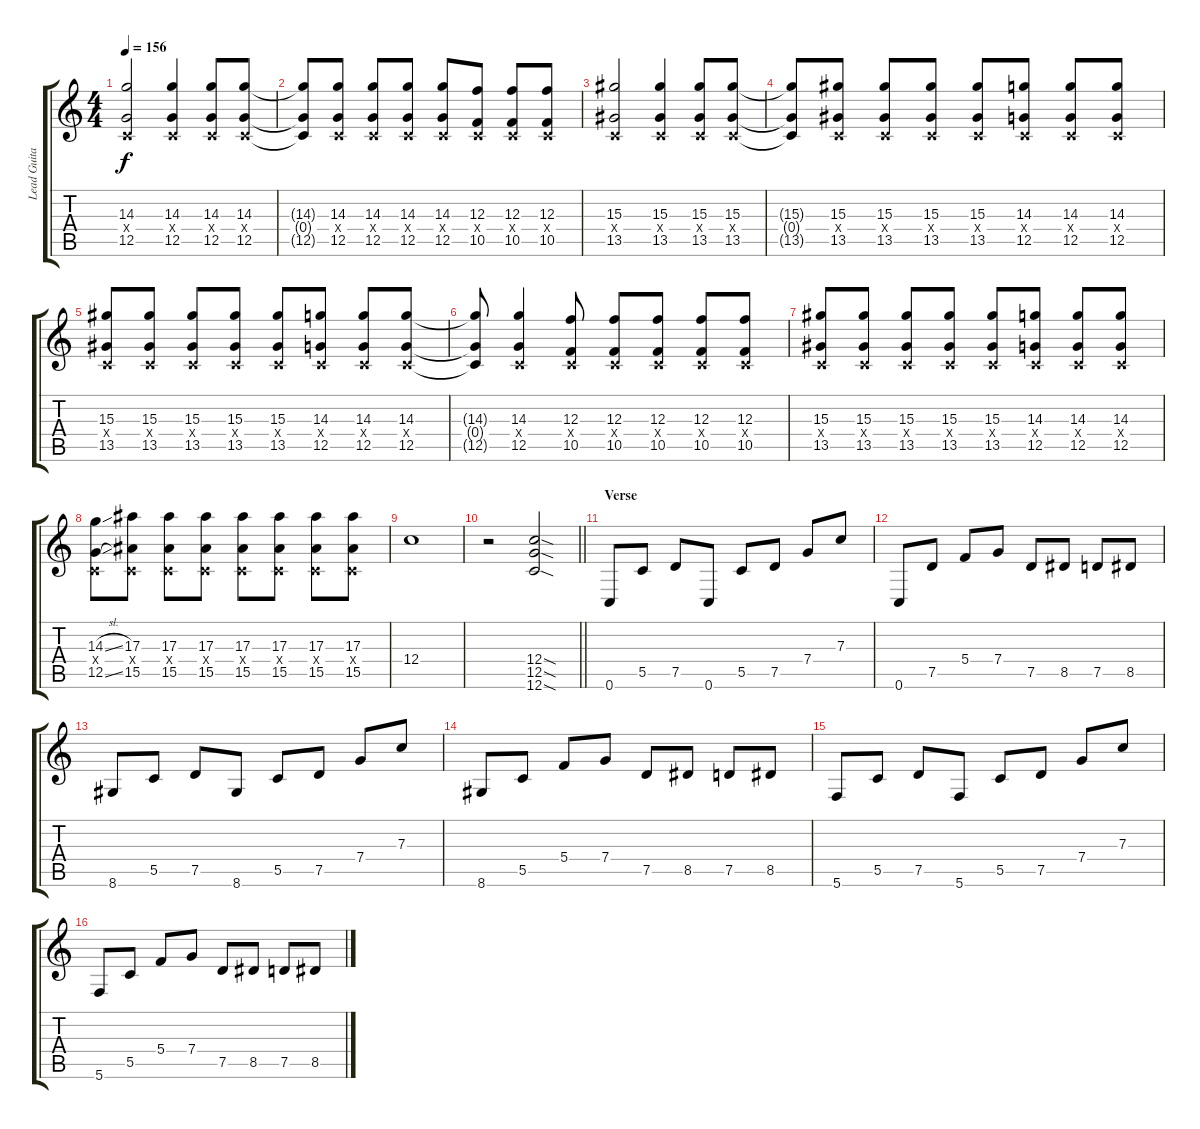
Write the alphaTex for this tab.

\track ("Lead Guitar" "Lead Guita") {instrument distortionguitar}
\staff {score tabs}
\tuning (D4 A3 F3 C3 G2 C2) {hide}
\ts (4 4)
\tempo 156
\clef g2
\ks c
(14.3 0.4{x} 12.5).2{dy f} (14.3 0.4{x} 12.5).4 (14.3 0.4{x} 12.5).8 (14.3 0.4{x} 12.5).8 |
(14.3{t} 0.4{t} 12.5{t}).8 (14.3 0.4{x} 12.5).8 (14.3 0.4{x} 12.5).8 (14.3 0.4{x} 12.5).8 (14.3 0.4{x} 12.5).8 (12.3 0.4{x} 10.5).8 (12.3 0.4{x} 10.5).8 (12.3 0.4{x} 10.5).8 |
(15.3 0.4{x} 13.5).2 (15.3 0.4{x} 13.5).4 (15.3 0.4{x} 13.5).8 (15.3 0.4{x} 13.5).8 |
(15.3{t} 0.4{t} 13.5{t}).8 (15.3 0.4{x} 13.5).8 (15.3 0.4{x} 13.5).8 (15.3 0.4{x} 13.5).8 (15.3 0.4{x} 13.5).8 (14.3 0.4{x} 12.5).8 (14.3 0.4{x} 12.5).8 (14.3 0.4{x} 12.5).8 |
(15.3 0.4{x} 13.5).8 (15.3 0.4{x} 13.5).8 (15.3 0.4{x} 13.5).8 (15.3 0.4{x} 13.5).8 (15.3 0.4{x} 13.5).8 (14.3 0.4{x} 12.5).8 (14.3 0.4{x} 12.5).8 (14.3 0.4{x} 12.5).8 |
(14.3{t} 0.4{t} 12.5{t}).8 (14.3 0.4{x} 12.5).4 (12.3 0.4{x} 10.5).8 (12.3 0.4{x} 10.5).8 (12.3 0.4{x} 10.5).8 (12.3 0.4{x} 10.5).8 (12.3 0.4{x} 10.5).8 |
(15.3 0.4{x} 13.5).8 (15.3 0.4{x} 13.5).8 (15.3 0.4{x} 13.5).8 (15.3 0.4{x} 13.5).8 (15.3 0.4{x} 13.5).8 (14.3 0.4{x} 12.5).8 (14.3 0.4{x} 12.5).8 (14.3 0.4{x} 12.5).8 |
(14.3{sl} 0.4{x} 12.5{sl}).8 (17.3 0.4{x} 15.5).8 (17.3 0.4{x} 15.5).8 (17.3 0.4{x} 15.5).8 (17.3 0.4{x} 15.5).8 (17.3 0.4{x} 15.5).8 (17.3 0.4{x} 15.5).8 (17.3 0.4{x} 15.5).8 |
12.4.1 |
\barLineRight lightlight
r.2 (12.4{sod} 12.5{sod} 12.6{sod}).2 |
\section ("" "Verse")
0.6.8 5.5.8 7.5.8 0.6.8 5.5.8 7.5.8 7.4.8 7.3.8 |
0.6.8 7.5.8 5.4.8 7.4.8 7.5.8 8.5.8 7.5.8 8.5.8 |
8.6.8 5.5.8 7.5.8 8.6.8 5.5.8 7.5.8 7.4.8 7.3.8 |
8.6.8 5.5.8 5.4.8 7.4.8 7.5.8 8.5.8 7.5.8 8.5.8 |
5.6.8 5.5.8 7.5.8 5.6.8 5.5.8 7.5.8 7.4.8 7.3.8 |
5.6.8 5.5.8 5.4.8 7.4.8 7.5.8 8.5.8 7.5.8 8.5.8
